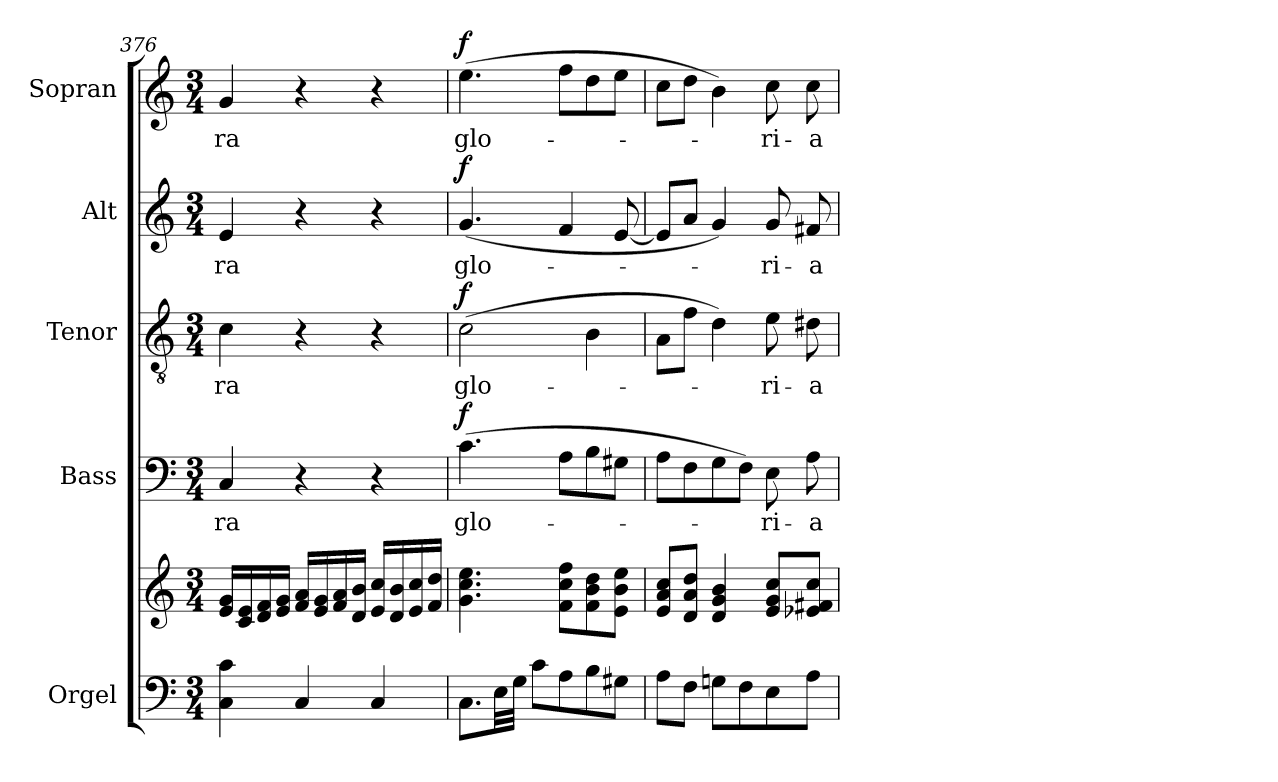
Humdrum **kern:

**kern	**kern	**kern	**text	**dynam	**kern	**text	**dynam	**kern	**text	**dynam	**kern	**text	**dynam
*part5	*part5	*part4	*part4	*part4	*part3	*part3	*part3	*part2	*part2	*part2	*part1	*part1	*part1
*staff6	*staff5	*staff4	*staff4	*staff4	*staff3	*staff3	*staff3	*staff2	*staff2	*staff2	*staff1	*staff1	*staff1
*I"Orgel	*	*I"Bass	*	*	*I"Tenor	*	*	*I"Alt	*	*	*I"Sopran	*	*
*I'Org.	*	*I'B.	*	*	*I'T.	*	*	*I'A.	*	*	*I'S.	*	*
*clefF4	*clefG2	*clefF4	*	*	*clefGv2	*	*	*clefG2	*	*	*clefG2	*	*
*k[]	*k[]	*k[]	*	*	*k[]	*	*	*k[]	*	*	*k[]	*	*
*C:	*C:	*C:	*	*	*C:	*	*	*C:	*	*	*C:	*	*
*M3/4	*M3/4	*M3/4	*	*	*M3/4	*	*	*M3/4	*	*	*M3/4	*	*
=376	=376	=376	=376	=376	=376	=376	=376	=376	=376	=376	=376	=376	=376
!	!	!	!LO:LY:b	!	!	!LO:LY:b	!	!	!LO:LY:b	!	!	!LO:LY:b	!
4C\ 4c\	16e/ 16g/LL	4C/	-ra	.	4c\	-ra	.	4e/	-ra	.	4g/	-ra	.
.	16c/ 16e/	.	.	.	.	.	.	.	.	.	.	.	.
.	16d/ 16f/	.	.	.	.	.	.	.	.	.	.	.	.
.	16e/ 16g/JJ	.	.	.	.	.	.	.	.	.	.	.	.
4C/	16f/ 16a/LL	4r	.	.	4r	.	.	4r	.	.	4r	.	.
.	16e/ 16g/	.	.	.	.	.	.	.	.	.	.	.	.
.	16f/ 16a/	.	.	.	.	.	.	.	.	.	.	.	.
.	16d/ 16b/JJ	.	.	.	.	.	.	.	.	.	.	.	.
4C/	16e/ 16cc/LL	4r	.	.	4r	.	.	4r	.	.	4r	.	.
.	16d/ 16b/	.	.	.	.	.	.	.	.	.	.	.	.
.	16e/ 16cc/	.	.	.	.	.	.	.	.	.	.	.	.
.	16f/ 16dd/JJ	.	.	.	.	.	.	.	.	.	.	.	.
=377	=377	=377	=377	=377	=377	=377	=377	=377	=377	=377	=377	=377	=377
!	!	!	!LO:LY:b	!LO:DY:a	!	!LO:LY:b	!LO:DY:a	!	!LO:LY:b	!LO:DY:a	!	!LO:LY:b	!LO:DY:a
8.C\L	4.g\ 4.cc\ 4.ee\	(>4.c\	glo-	f	(>2c\	glo-	f	(<4.g/	glo-	f	(>4.ee\	glo-	f
32E\LL	.	.	.	.	.	.	.	.	.	.	.	.	.
32G\JJJ	.	.	.	.	.	.	.	.	.	.	.	.	.
8c\L	.	.	.	.	.	.	.	.	.	.	.	.	.
8A\	8f\ 8cc\ 8ff\L	8A\L	.	.	.	.	.	4f/	.	.	8ff\L	.	.
8B\	8f\ 8b\ 8dd\	8B\	.	.	4B\	.	.	.	.	.	8dd\	.	.
8G#X\J	8e\ 8b\ 8ee\J	8G#X\J	.	.	.	.	.	[8e/	.	.	8ee\J	.	.
!!LO:LB:g=z
=378	=378	=378	=378	=378	=378	=378	=378	=378	=378	=378	=378	=378	=378
8A\L	8e/ 8a/ 8cc/L	8A\L	.	.	8A\L	.	.	8e/L]	.	.	8cc\L	.	.
8F\J	8d/ 8a/ 8dd/J	8F\	.	.	8f\J	.	.	8a/J	.	.	8dd\J	.	.
8Gn\L	4d/ 4g/ 4b/	8G\	.	.	4d\)	.	.	4g/)	.	.	4b\)	.	.
8F\	.	8F\J)	.	.	.	.	.	.	.	.	.	.	.
!	!	!	!LO:LY:b	!	!	!LO:LY:b	!	!	!LO:LY:b	!	!	!LO:LY:b	!
8E\	8e/ 8g/ 8cc/L	8E\	-ri-	.	8e\	-ri-	.	8g/	-ri-	.	8cc\	-ri-	.
!	!	!	!LO:LY:b	!	!	!LO:LY:b	!	!	!LO:LY:b	!	!	!LO:LY:b	!
8A\J	8e-X/ 8f#X/ 8cc/J	8A\	-a	.	8d#X\	-a	.	8f#X/	-a	.	8cc\	-a	.
=	=	=	=	=	=	=	=	=	=	=	=	=	=
*-	*-	*-	*-	*-	*-	*-	*-	*-	*-	*-	*-	*-	*-
